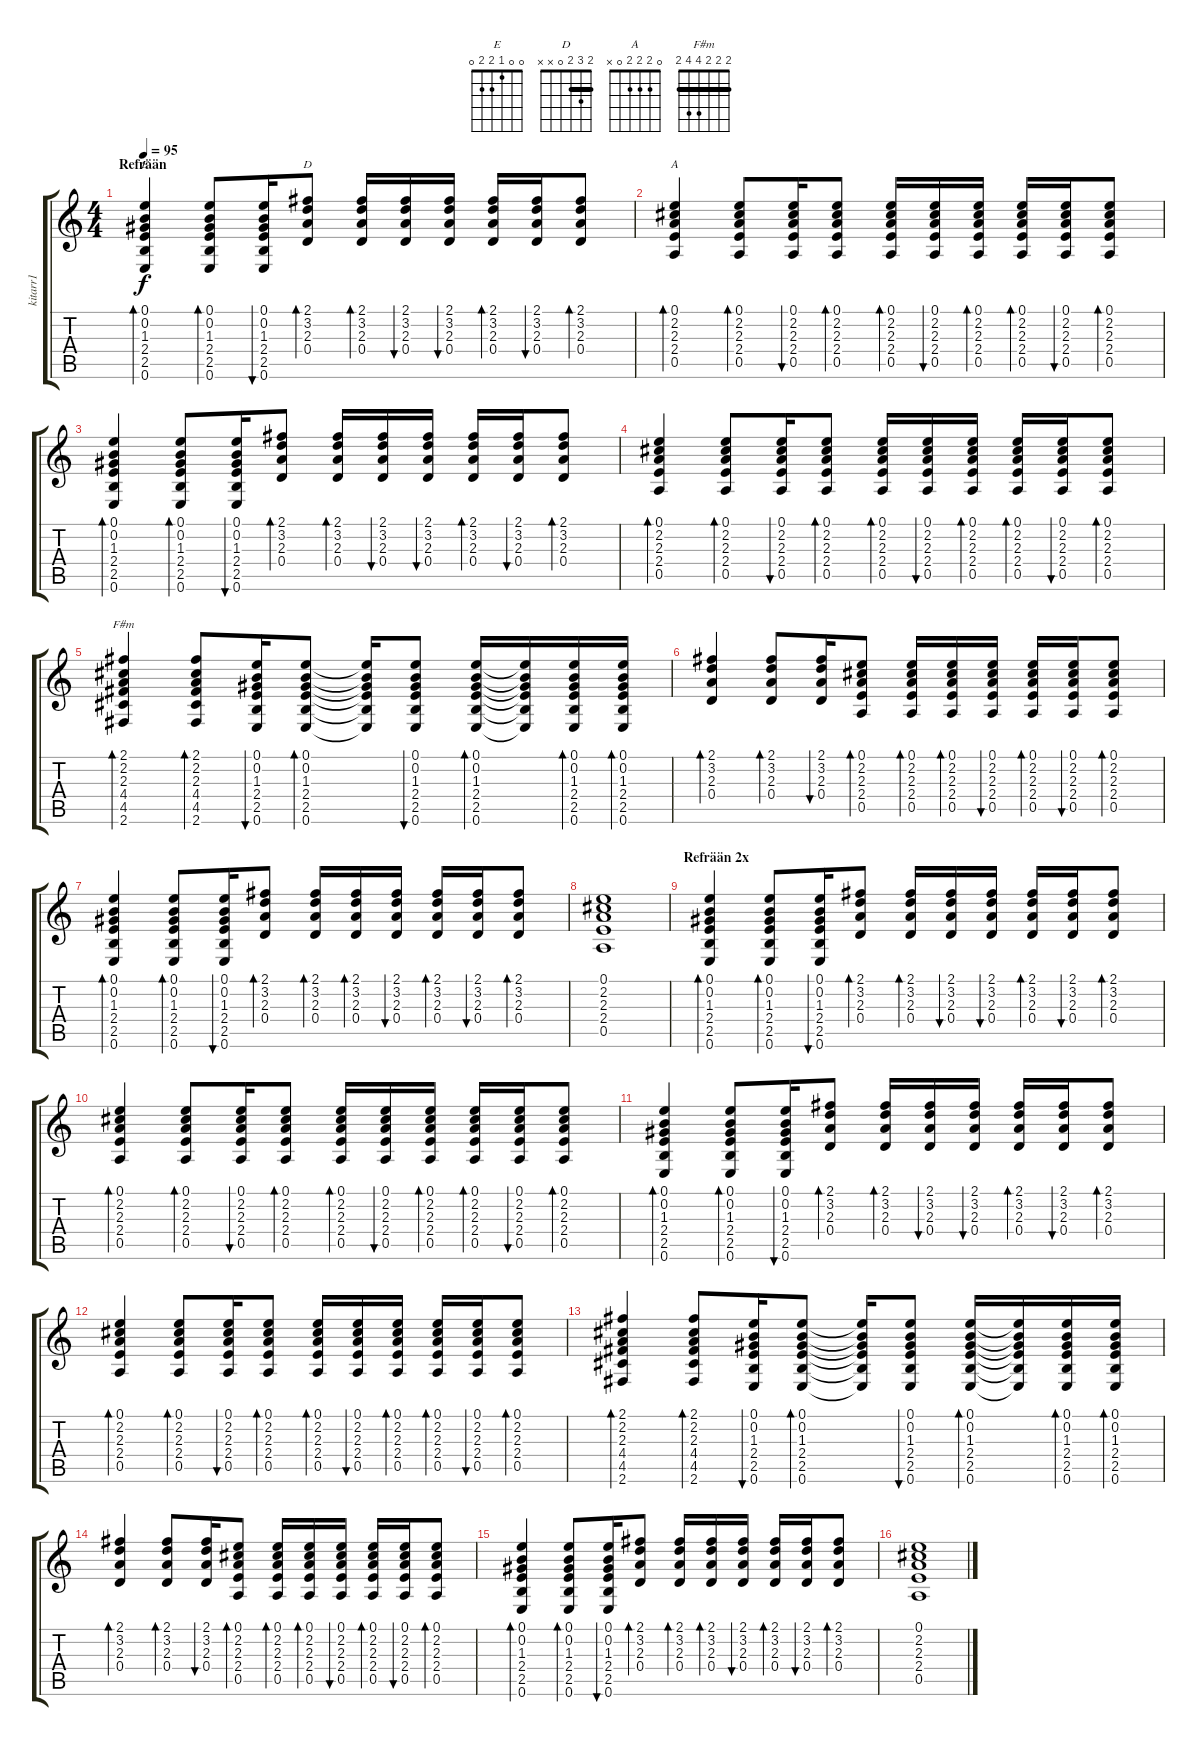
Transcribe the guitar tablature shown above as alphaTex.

\track ("kitarr1" "kitarr1") {instrument acousticguitarnylon}
\staff {score tabs}
\tuning (E4 B3 G3 D3 A2 E2) {hide}
\chord ("E" 0 0 1 2 2 0)
\chord ("D" 2 3 2 0 x x) {barre 2}
\chord ("A" 0 2 2 2 0 x)
\chord ("F#m" 2 2 2 4 4 2) {barre 2}
\ts (4 4)
\section ("" "Refrään")
\tempo 95
\clef g2
\ks c
(0.1 0.2 1.3 2.4 2.5 0.6).4{bd 60 ch "E" dy f} (0.1 0.2 1.3 2.4 2.5 0.6).8{bd 60} (0.1 0.2 1.3 2.4 2.5 0.6).16{bu 60} (2.1 3.2 2.3 0.4).8{bd 60 ch "D"} (2.1 3.2 2.3 0.4).16{bd 60} (2.1 3.2 2.3 0.4).16{bu 60} (2.1 3.2 2.3 0.4).16{bu 60} (2.1 3.2 2.3 0.4).16{bd 60} (2.1 3.2 2.3 0.4).16{bu 60} (2.1 3.2 2.3 0.4).8{bd 60} |
(0.1 2.2 2.3 2.4 0.5).4{bd 60 ch "A"} (0.1 2.2 2.3 2.4 0.5).8{bd 60} (0.1 2.2 2.3 2.4 0.5).16{bu 60} (0.1 2.2 2.3 2.4 0.5).8{bd 60} (0.1 2.2 2.3 2.4 0.5).16{bd 60} (0.1 2.2 2.3 2.4 0.5).16{bu 60} (0.1 2.2 2.3 2.4 0.5).16{bd 60} (0.1 2.2 2.3 2.4 0.5).16{bd 60} (0.1 2.2 2.3 2.4 0.5).16{bu 60} (0.1 2.2 2.3 2.4 0.5).8{bd 60} |
(0.1 0.2 1.3 2.4 2.5 0.6).4{bd 60} (0.1 0.2 1.3 2.4 2.5 0.6).8{bd 60} (0.1 0.2 1.3 2.4 2.5 0.6).16{bu 60} (2.1 3.2 2.3 0.4).8{bd 60} (2.1 3.2 2.3 0.4).16{bd 60} (2.1 3.2 2.3 0.4).16{bu 60} (2.1 3.2 2.3 0.4).16{bu 60} (2.1 3.2 2.3 0.4).16{bd 60} (2.1 3.2 2.3 0.4).16{bu 60} (2.1 3.2 2.3 0.4).8{bd 60} |
(0.1 2.2 2.3 2.4 0.5).4{bd 60} (0.1 2.2 2.3 2.4 0.5).8{bd 60} (0.1 2.2 2.3 2.4 0.5).16{bu 60} (0.1 2.2 2.3 2.4 0.5).8{bd 60} (0.1 2.2 2.3 2.4 0.5).16{bd 60} (0.1 2.2 2.3 2.4 0.5).16{bu 60} (0.1 2.2 2.3 2.4 0.5).16{bd 60} (0.1 2.2 2.3 2.4 0.5).16{bd 60} (0.1 2.2 2.3 2.4 0.5).16{bu 60} (0.1 2.2 2.3 2.4 0.5).8{bd 60} |
(2.1 2.2 2.3 4.4 4.5 2.6).4{bd 60 ch "F#m"} (2.1 2.2 2.3 4.4 4.5 2.6).8{bd 60} (0.1 0.2 1.3 2.4 2.5 0.6).16{bu 60} (0.1 0.2 1.3 2.4 2.5 0.6).8{bd 60} (0.1{t} 0.2{t} 1.3{t} 2.4{t} 2.5{t} 0.6{t}).16 (0.1 0.2 1.3 2.4 2.5 0.6).8{bu 60} (0.1 0.2 1.3 2.4 2.5 0.6).16{bd 60} (0.1{t} 0.2{t} 1.3{t} 2.4{t} 2.5{t} 0.6{t}).16 (0.1 0.2 1.3 2.4 2.5 0.6).16{bd 60} (0.1 0.2 1.3 2.4 2.5 0.6).16{bd 60} |
(2.1 3.2 2.3 0.4).4{bd 60} (2.1 3.2 2.3 0.4).8{bd 60} (2.1 3.2 2.3 0.4).16{bu 60} (0.1 2.2 2.3 2.4 0.5).8{bd 60} (0.1 2.2 2.3 2.4 0.5).16{bd 60} (0.1 2.2 2.3 2.4 0.5).16{bd 60} (0.1 2.2 2.3 2.4 0.5).16{bu 60} (0.1 2.2 2.3 2.4 0.5).16{bd 60} (0.1 2.2 2.3 2.4 0.5).16{bu 60} (0.1 2.2 2.3 2.4 0.5).8{bd 60} |
(0.1 0.2 1.3 2.4 2.5 0.6).4{bd 60} (0.1 0.2 1.3 2.4 2.5 0.6).8{bd 60} (0.1 0.2 1.3 2.4 2.5 0.6).16{bu 60} (2.1 3.2 2.3 0.4).8{bd 60} (2.1 3.2 2.3 0.4).16{bd 60} (2.1 3.2 2.3 0.4).16{bd 60} (2.1 3.2 2.3 0.4).16{bu 60} (2.1 3.2 2.3 0.4).16{bd 60} (2.1 3.2 2.3 0.4).16{bu 60} (2.1 3.2 2.3 0.4).8{bd 60} |
(0.1 2.2 2.3 2.4 0.5).1 |
\section ("" "Refrään 2x")
(0.1 0.2 1.3 2.4 2.5 0.6).4{bd 60} (0.1 0.2 1.3 2.4 2.5 0.6).8{bd 60} (0.1 0.2 1.3 2.4 2.5 0.6).16{bu 60} (2.1 3.2 2.3 0.4).8{bd 60} (2.1 3.2 2.3 0.4).16{bd 60} (2.1 3.2 2.3 0.4).16{bu 60} (2.1 3.2 2.3 0.4).16{bu 60} (2.1 3.2 2.3 0.4).16{bd 60} (2.1 3.2 2.3 0.4).16{bu 60} (2.1 3.2 2.3 0.4).8{bd 60} |
(0.1 2.2 2.3 2.4 0.5).4{bd 60} (0.1 2.2 2.3 2.4 0.5).8{bd 60} (0.1 2.2 2.3 2.4 0.5).16{bu 60} (0.1 2.2 2.3 2.4 0.5).8{bd 60} (0.1 2.2 2.3 2.4 0.5).16{bd 60} (0.1 2.2 2.3 2.4 0.5).16{bu 60} (0.1 2.2 2.3 2.4 0.5).16{bd 60} (0.1 2.2 2.3 2.4 0.5).16{bd 60} (0.1 2.2 2.3 2.4 0.5).16{bu 60} (0.1 2.2 2.3 2.4 0.5).8{bd 60} |
(0.1 0.2 1.3 2.4 2.5 0.6).4{bd 60} (0.1 0.2 1.3 2.4 2.5 0.6).8{bd 60} (0.1 0.2 1.3 2.4 2.5 0.6).16{bu 60} (2.1 3.2 2.3 0.4).8{bd 60} (2.1 3.2 2.3 0.4).16{bd 60} (2.1 3.2 2.3 0.4).16{bu 60} (2.1 3.2 2.3 0.4).16{bu 60} (2.1 3.2 2.3 0.4).16{bd 60} (2.1 3.2 2.3 0.4).16{bu 60} (2.1 3.2 2.3 0.4).8{bd 60} |
(0.1 2.2 2.3 2.4 0.5).4{bd 60} (0.1 2.2 2.3 2.4 0.5).8{bd 60} (0.1 2.2 2.3 2.4 0.5).16{bu 60} (0.1 2.2 2.3 2.4 0.5).8{bd 60} (0.1 2.2 2.3 2.4 0.5).16{bd 60} (0.1 2.2 2.3 2.4 0.5).16{bu 60} (0.1 2.2 2.3 2.4 0.5).16{bd 60} (0.1 2.2 2.3 2.4 0.5).16{bd 60} (0.1 2.2 2.3 2.4 0.5).16{bu 60} (0.1 2.2 2.3 2.4 0.5).8{bd 60} |
(2.1 2.2 2.3 4.4 4.5 2.6).4{bd 60} (2.1 2.2 2.3 4.4 4.5 2.6).8{bd 60} (0.1 0.2 1.3 2.4 2.5 0.6).16{bu 60} (0.1 0.2 1.3 2.4 2.5 0.6).8{bd 60} (0.1{t} 0.2{t} 1.3{t} 2.4{t} 2.5{t} 0.6{t}).16 (0.1 0.2 1.3 2.4 2.5 0.6).8{bu 60} (0.1 0.2 1.3 2.4 2.5 0.6).16{bd 60} (0.1{t} 0.2{t} 1.3{t} 2.4{t} 2.5{t} 0.6{t}).16 (0.1 0.2 1.3 2.4 2.5 0.6).16{bd 60} (0.1 0.2 1.3 2.4 2.5 0.6).16{bd 60} |
(2.1 3.2 2.3 0.4).4{bd 60} (2.1 3.2 2.3 0.4).8{bd 60} (2.1 3.2 2.3 0.4).16{bu 60} (0.1 2.2 2.3 2.4 0.5).8{bd 60} (0.1 2.2 2.3 2.4 0.5).16{bd 60} (0.1 2.2 2.3 2.4 0.5).16{bd 60} (0.1 2.2 2.3 2.4 0.5).16{bu 60} (0.1 2.2 2.3 2.4 0.5).16{bd 60} (0.1 2.2 2.3 2.4 0.5).16{bu 60} (0.1 2.2 2.3 2.4 0.5).8{bd 60} |
(0.1 0.2 1.3 2.4 2.5 0.6).4{bd 60} (0.1 0.2 1.3 2.4 2.5 0.6).8{bd 60} (0.1 0.2 1.3 2.4 2.5 0.6).16{bu 60} (2.1 3.2 2.3 0.4).8{bd 60} (2.1 3.2 2.3 0.4).16{bd 60} (2.1 3.2 2.3 0.4).16{bd 60} (2.1 3.2 2.3 0.4).16{bu 60} (2.1 3.2 2.3 0.4).16{bd 60} (2.1 3.2 2.3 0.4).16{bu 60} (2.1 3.2 2.3 0.4).8{bd 60} |
(0.1 2.2 2.3 2.4 0.5).1
